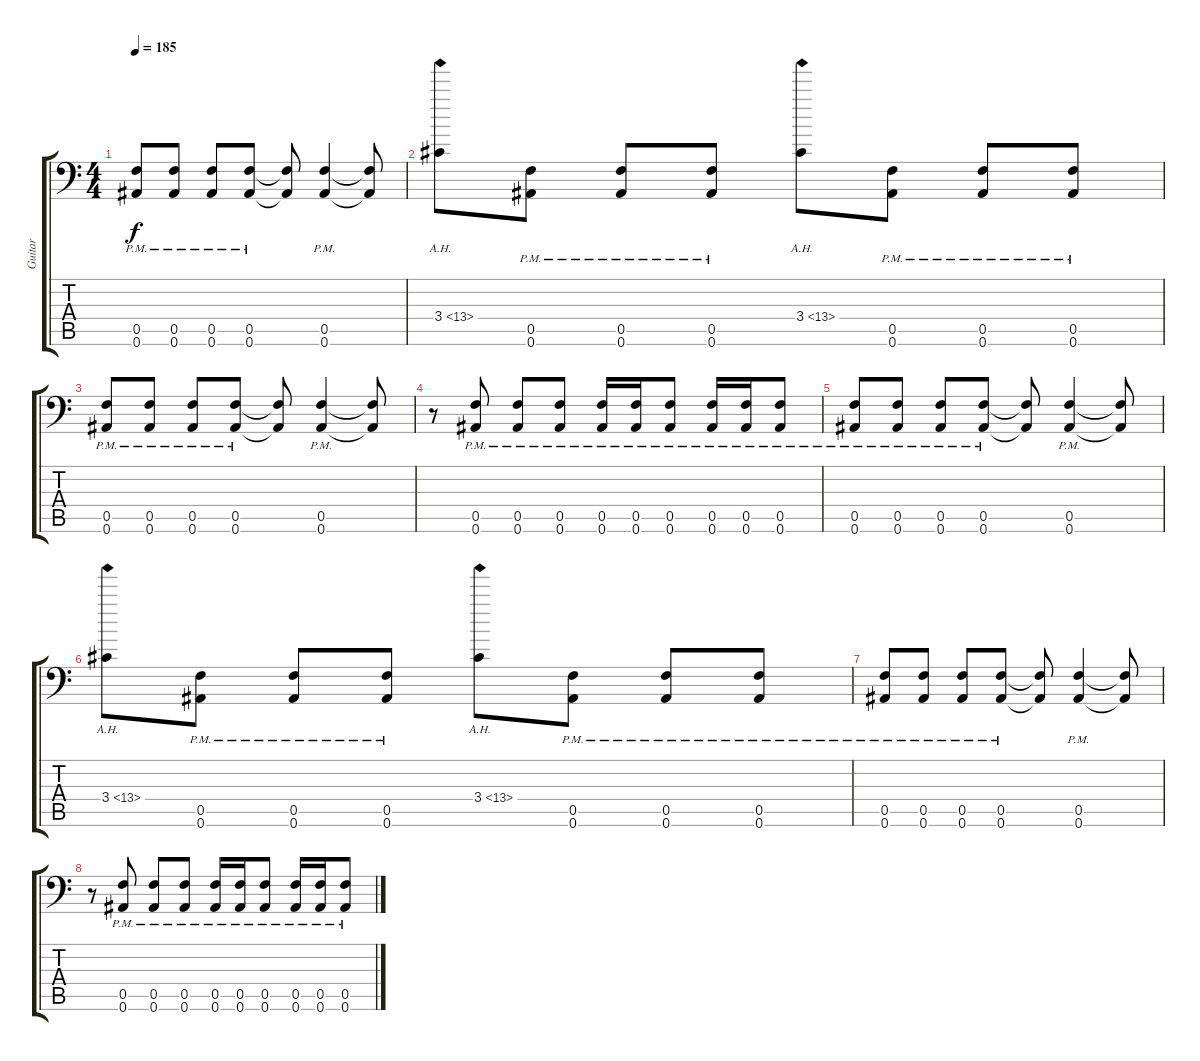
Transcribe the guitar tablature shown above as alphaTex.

\track ("Guitar" "Guitar") {instrument distortionguitar}
\staff {score tabs}
\tuning (C4 G3 Eb3 Bb2 F2 Bb1) {hide}
\ts (4 4)
\tempo 185
\clef f4
\ks c
(0.5{pm} 0.6{pm}).8{dy f volume 14} (0.5{pm} 0.6{pm}).8 (0.5{pm} 0.6{pm}).8 (0.5{pm} 0.6{pm}).8 (0.5{t} 0.6{t}).8 (0.5{pm} 0.6{pm}).4 (0.5{t} 0.6{t}).8 |
3.4{ah 10}.8{instrument guitarharmonics} (0.5{pm} 0.6{pm}).8{instrument distortionguitar} (0.5{pm} 0.6{pm}).8 (0.5{pm} 0.6{pm}).8 3.4{ah 10}.8{instrument guitarharmonics} (0.5{pm} 0.6{pm}).8{instrument distortionguitar} (0.5{pm} 0.6{pm}).8 (0.5{pm} 0.6{pm}).8 |
(0.5{pm} 0.6{pm}).8 (0.5{pm} 0.6{pm}).8 (0.5{pm} 0.6{pm}).8 (0.5{pm} 0.6{pm}).8 (0.5{t} 0.6{t}).8 (0.5{pm} 0.6{pm}).4 (0.5{t} 0.6{t}).8 |
r.8 (0.5{pm} 0.6{pm}).8 (0.5{pm} 0.6{pm}).8 (0.5{pm} 0.6{pm}).8 (0.5{pm} 0.6{pm}).16 (0.5{pm} 0.6{pm}).16 (0.5{pm} 0.6{pm}).8 (0.5{pm} 0.6).16 (0.5{pm} 0.6{pm}).16 (0.5{pm} 0.6{pm}).8 |
(0.5{pm} 0.6{pm}).8 (0.5{pm} 0.6{pm}).8 (0.5{pm} 0.6{pm}).8 (0.5{pm} 0.6{pm}).8 (0.5{t} 0.6{t}).8 (0.5{pm} 0.6{pm}).4 (0.5{t} 0.6{t}).8 |
3.4{ah 10}.8{instrument guitarharmonics} (0.5{pm} 0.6{pm}).8{instrument distortionguitar} (0.5{pm} 0.6{pm}).8 (0.5{pm} 0.6{pm}).8 3.4{ah 10}.8{instrument guitarharmonics} (0.5{pm} 0.6{pm}).8{instrument distortionguitar} (0.5{pm} 0.6{pm}).8 (0.5{pm} 0.6{pm}).8 |
(0.5{pm} 0.6{pm}).8 (0.5{pm} 0.6{pm}).8 (0.5{pm} 0.6{pm}).8 (0.5{pm} 0.6{pm}).8 (0.5{t} 0.6{t}).8 (0.5{pm} 0.6{pm}).4 (0.5{t} 0.6{t}).8 |
r.8 (0.5{pm} 0.6{pm}).8 (0.5{pm} 0.6{pm}).8 (0.5{pm} 0.6{pm}).8 (0.5{pm} 0.6{pm}).16 (0.5{pm} 0.6{pm}).16 (0.5{pm} 0.6{pm}).8 (0.5{pm} 0.6).16 (0.5{pm} 0.6{pm}).16 (0.5{pm} 0.6{pm}).8
